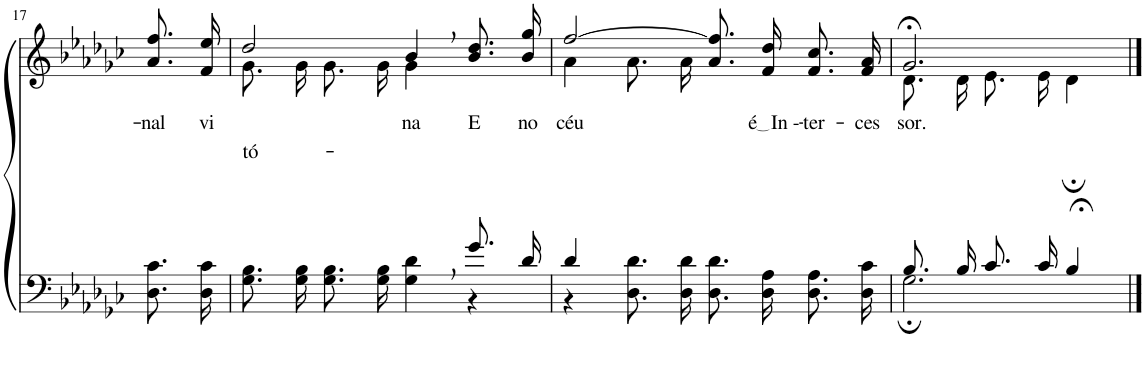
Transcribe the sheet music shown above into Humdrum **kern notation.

**kern	**kern	**text
*part2	*part1	*part1
*staff2	*staff1	*staff1
*I"Parte III e IV	*I"Parte I e II	*
!!LO:PB:g=z
*clefF4	*clefG2	*
*Trd2c3	*Trd2c3	*
*k[b-e-a-d-g-c-]	*k[b-e-a-d-g-c-]	*
*M4/4	*M4/4	*
=17	=17	=17
!	!	!LO:LY:b
8.D-\ 8.c-\L	8.a-\ 8.ff\L	-nal
!	!	!LO:LY:b
16D-\ 16c-\Jk	16f\ 16ee-\Jk	vi-
=18	=18	=18
*^	*^	*
!	!	!	!	!LO:LY:b
2.ryy	8.G-\ 8.B-\L	2dd-/	8.g-\L	-tó-
.	16G-\ 16B-\Jk	.	16g-\Jk	.
.	8.G-\ 8.B-\L	.	8.g-\L	.
.	16G-\ 16B-\Jk	.	16g-\Jk	.
!	!	!	!	!LO:LY:b
.	4G-\ 4d-\	4b-,/	4g-\	-na
!	!	!	!	!LO:LY:b
8.g-/L	4r	8.b-\ 8.dd-\L	4ryy	E
!	!	!	!	!LO:LY:b
16d-/Jk	.	16b-\ 16gg-\Jk	.	no
=19	=19	=19	=19	=19
!	!	!	!	!LO:LY:b
4d-/	4r	[2ff/	4a-\	céu
2.ryy	8.D-\ 8.d-\L	.	8.a-\L	.
.	16D-\ 16d-\Jk	.	16a-\Jk	.
.	8.D-\ 8.d-\L	8.a-\ 8.ff]\L	2ryy	.
!	!	!	!	!LO:LY:b
.	16D-\ 16A-\Jk	16f\ 16dd-\Jk	.	é In -
!	!	!	!	!LO:LY:b
.	8.D-\ 8.A-\L	8.f/ 8.cc-/L	.	-ter-
!	!	!	!	!LO:LY:b
.	16D-\ 16c-\Jk	16f/ 16a-/Jk	.	-ces-
=20	=20	=20	=20	=20
!	!	!	!	!LO:LY:b
8.B-/L	2.G-;\	2.g-;</	8.d-\L	-sor.
16B-/Jk	.	.	16d-\Jk	.
8.c-/L	.	.	8.e-\L	.
16c-/Jk	.	.	16e-\Jk	.
4B-;</	.	.	4d-;\	.
*v	*v	*	*	*
*	*v	*v	*
==	==	==
*-	*-	*-
